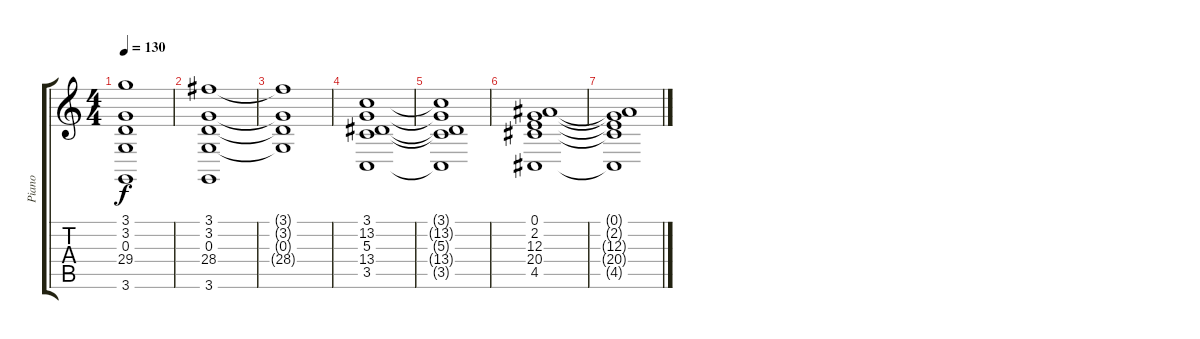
\track ("Piano" "Piano") {instrument honkytonkpiano}
\staff {score tabs}
\tuning (E4 B3 G3 D3 A2 E2) {hide}
\ts (4 4)
\tempo 130
\clef g2
\ks c
(3.1{t} 3.2{t} 0.3{t} 29.4{t} 3.6{t}).1{dy f} |
(3.1 3.2 0.3 28.4 3.6).1 |
(3.1{t} 3.2{t} 0.3{t} 28.4{t}).1 |
(3.1 13.2 5.3 13.4 3.5).1 |
(3.1{t} 13.2{t} 5.3{t} 13.4{t} 3.5{t}).1 |
(0.1 2.2 12.3 20.4 4.5).1 |
(0.1{t} 2.2{t} 12.3{t} 20.4{t} 4.5{t}).1
